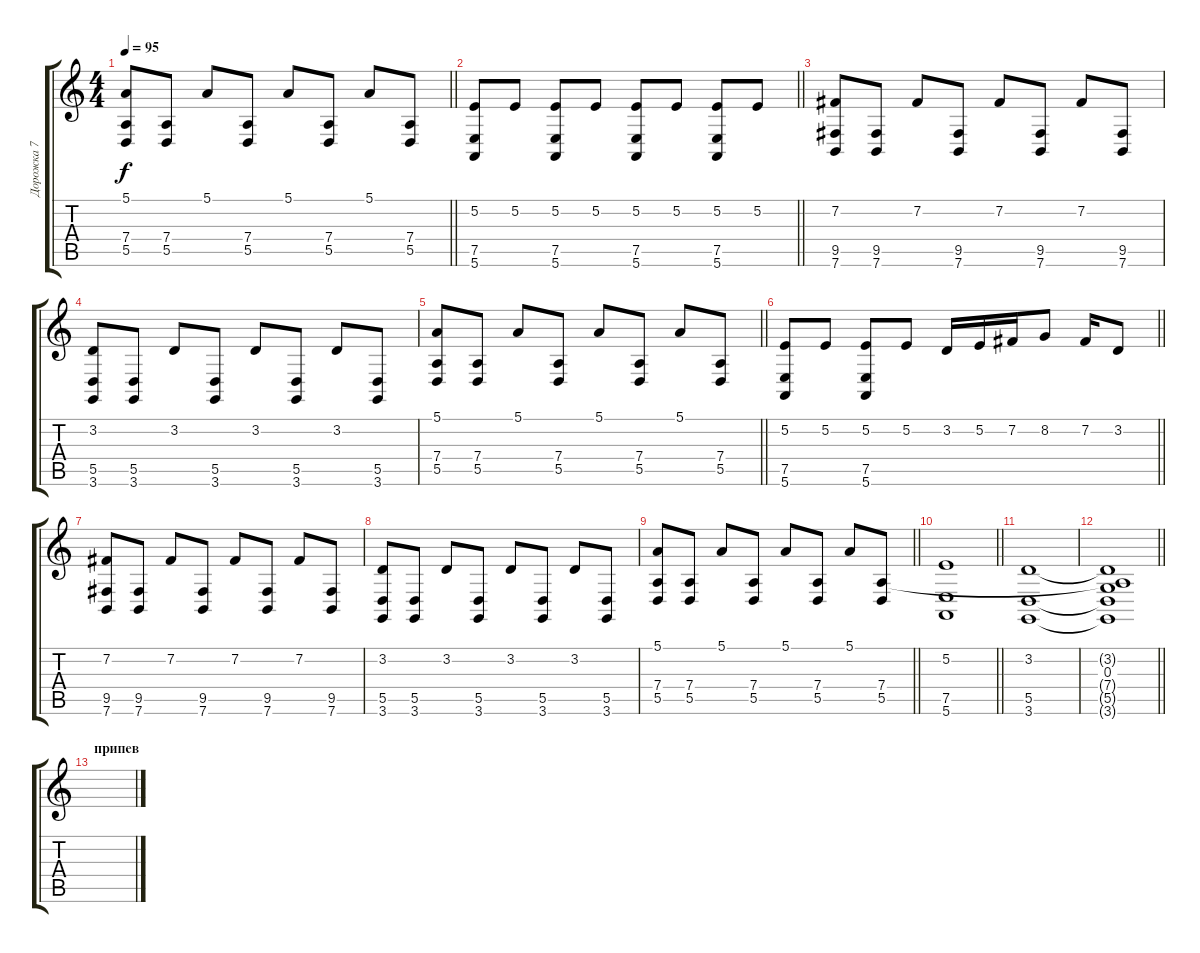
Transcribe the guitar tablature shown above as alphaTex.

\track ("Дорожка 7" "Дорожка 7") {instrument acousticgrandpiano}
\staff {score tabs}
\tuning (E4 B3 G3 D3 A2 E2) {hide}
\ts (4 4)
\tempo 95
\clef g2
\barLineRight lightlight
\ks c
(5.1 7.4 5.5).8{dy f} (7.4 5.5).8 5.1.8 (7.4 5.5).8 5.1.8 (7.4 5.5).8 5.1.8 (7.4 5.5).8 |
\barLineRight lightlight
(5.2 7.5 5.6).8 5.2.8 (5.2 7.5 5.6).8 5.2.8 (5.2 7.5 5.6).8 5.2.8 (5.2 7.5 5.6).8 5.2.8 |
(7.2 9.5 7.6).8 (9.5 7.6).8 7.2.8 (9.5 7.6).8 7.2.8 (9.5 7.6).8 7.2.8 (9.5 7.6).8 |
(3.2 5.5 3.6).8 (5.5 3.6).8 3.2.8 (5.5 3.6).8 3.2.8 (5.5 3.6).8 3.2.8 (5.5 3.6).8 |
\barLineRight lightlight
(5.1 7.4 5.5).8 (7.4 5.5).8 5.1.8 (7.4 5.5).8 5.1.8 (7.4 5.5).8 5.1.8 (7.4 5.5).8 |
\barLineRight lightlight
(5.2 7.5 5.6).8 5.2.8 (5.2 7.5 5.6).8 5.2.8 3.2.16 5.2.16 7.2.16 8.2.8 7.2.16 3.2.8 |
(7.2 9.5 7.6).8 (9.5 7.6).8 7.2.8 (9.5 7.6).8 7.2.8 (9.5 7.6).8 7.2.8 (9.5 7.6).8 |
(3.2 5.5 3.6).8 (5.5 3.6).8 3.2.8 (5.5 3.6).8 3.2.8 (5.5 3.6).8 3.2.8 (5.5 3.6).8 |
\barLineRight lightlight
(5.1 7.4 5.5).8 (7.4 5.5).8 5.1.8 (7.4 5.5).8 5.1.8 (7.4 5.5).8 5.1.8 (7.4 5.5).8 |
\barLineRight lightlight
(5.2 7.5 5.6).1 |
(3.2 5.5 3.6).1 |
\barLineRight lightlight
(3.2{t} 0.3 7.4{t} 5.5{t} 3.6{t}).1 |
\section ("" "припев")
